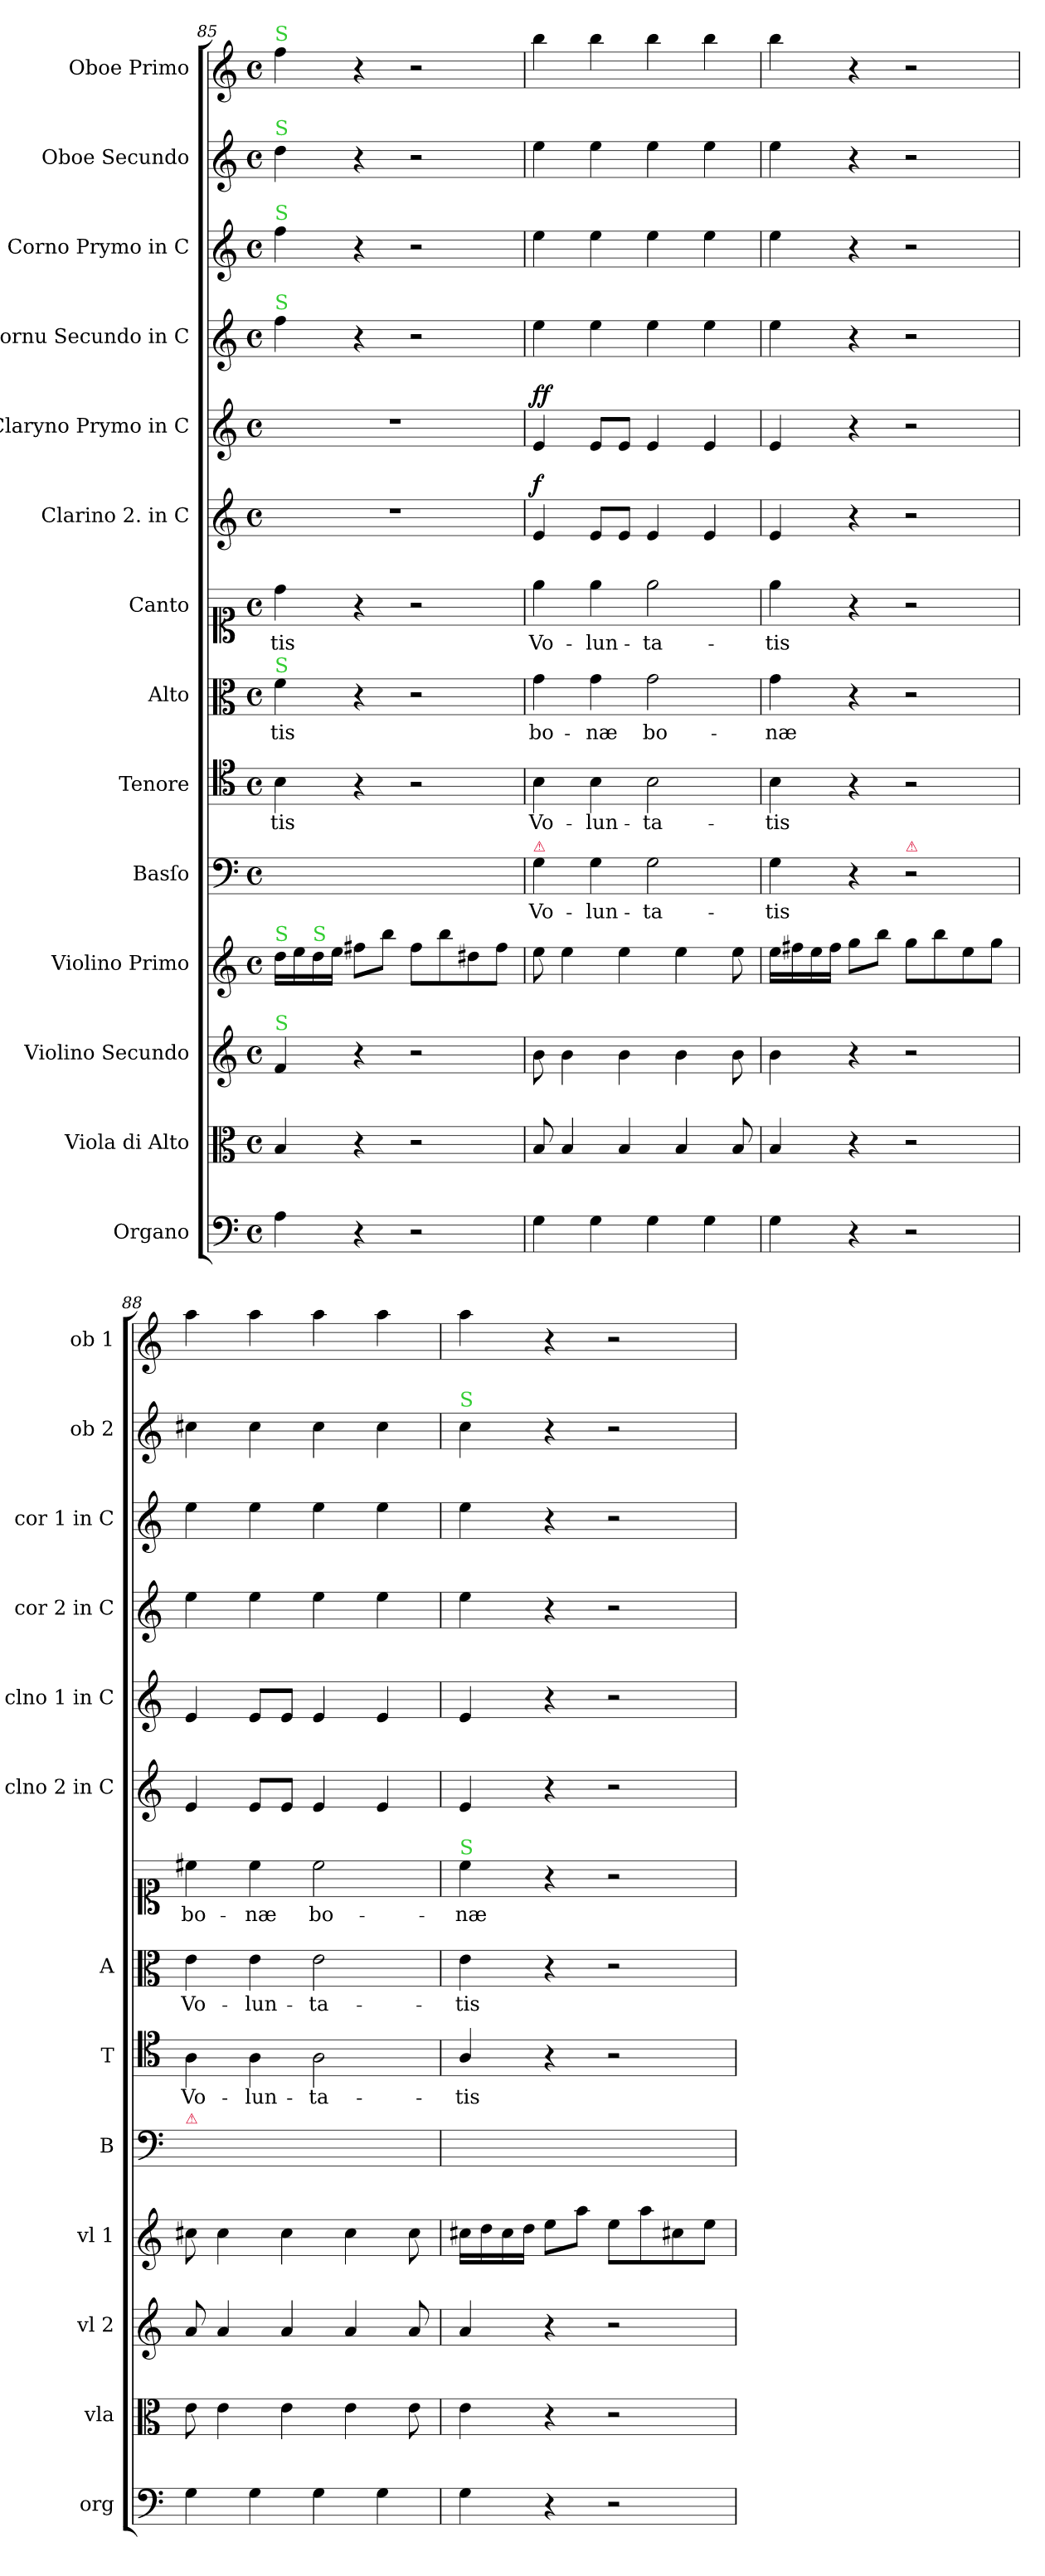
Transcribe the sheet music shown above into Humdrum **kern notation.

**kern	**kern	**kern	**kern	**kern	**text	**kern	**text	**kern	**text	**kern	**text	**kern	**dynam	**kern	**dynam	**kern	**kern	**kern	**kern
*part14	*part13	*part12	*part11	*part10	*part10	*part9	*part9	*part8	*part8	*part7	*part7	*part6	*part6	*part5	*part5	*part4	*part3	*part2	*part1
*staff14	*staff13	*staff12	*staff11	*staff10	*staff10	*staff9	*staff9	*staff8	*staff8	*staff7	*staff7	*staff6	*staff6	*staff5	*staff5	*staff4	*staff3	*staff2	*staff1
*I"Organo	*I"Viola di Alto	*I"Violino Secundo	*I"Violino Primo	*I"Basſo	*	*I"Tenore	*	*I"Alto	*	*I"Canto	*	*I"Clarino 2. in C	*	*I"Claryno Prymo in C	*	*I"Cornu Secundo in C	*I"Corno Prymo in C	*I"Oboe Secundo	*I"Oboe Primo
*I'org	*I'vla	*I'vl 2	*I'vl 1	*I'B	*	*I'T	*	*I'A	*	*	*	*I'clno 2 in C	*	*I'clno 1 in C	*	*I'cor 2 in C	*I'cor 1 in C	*I'ob 2	*I'ob 1
*clefF4	*clefC3	*clefG2	*clefG2	*clefF4	*	*clefC4	*	*clefC3	*	*clefC1	*	*clefG2	*	*clefG2	*	*clefG2	*clefG2	*clefG2	*clefG2
*k[]	*k[]	*k[]	*k[]	*k[]	*	*k[]	*	*k[]	*	*k[]	*	*k[]	*	*k[]	*	*k[]	*k[]	*k[]	*k[]
*C:	*C:	*C:	*C:	*C:	*	*C:	*	*C:	*	*C:	*	*C:	*	*C:	*	*C:	*C:	*C:	*C:
*M4/4	*M4/4	*M4/4	*M4/4	*M4/4	*	*M4/4	*	*M4/4	*	*M4/4	*	*M4/4	*	*M4/4	*	*M4/4	*M4/4	*M4/4	*M4/4
*met(c)	*met(c)	*met(c)	*met(c)	*met(c)	*	*met(c)	*	*met(c)	*	*met(c)	*	*met(c)	*	*met(c)	*	*met(c)	*met(c)	*met(c)	*met(c)
=85	=85	=85	=85	=85	=85	=85	=85	=85	=85	=85	=85	=85	=85	=85	=85	=85	=85	=85	=85
!	!	!	!	!	!	!	!	!	!	!	!	!	!	!	!	!	!	!	!LO:TX:a:color=limegreen:t=S
!	!	!	!	!	!	!	!	!	!	!	!	!	!	!	!	!	!	!LO:TX:a:color=limegreen:t=S	!
!	!	!	!	!	!	!	!	!	!	!	!	!	!	!	!	!	!LO:TX:a:color=limegreen:t=S	!	!
!	!	!	!	!	!	!	!	!	!	!	!	!	!	!	!	!LO:TX:a:color=limegreen:t=S	!	!	!
!	!	!	!	!	!	!	!	!LO:TX:a:color=limegreen:t=S	!	!	!	!	!	!	!	!	!	!	!
!	!	!	!LO:TX:a:color=limegreen:t=S	!	!	!	!	!	!	!	!	!	!	!	!	!	!	!	!
!	!	!LO:TX:a:color=limegreen:t=S	!	!	!	!	!	!	!	!	!	!	!	!	!	!	!	!	!
4A\	4B/	4f/	16dd\LL	4A\yy	-nae	4B\	-tis	4f\	-tis	4dd\	-tis	1r	.	1r	.	4ff\	4ff\	4dd\	4ff\
.	.	.	16ee\	.	.	.	.	.	.	.	.	.	.	.	.	.	.	.	.
!	!	!	!LO:TX:a:color=limegreen:t=S	!	!	!	!	!	!	!	!	!	!	!	!	!	!	!	!
.	.	.	16dd\	.	.	.	.	.	.	.	.	.	.	.	.	.	.	.	.
.	.	.	16ee\JJ	.	.	.	.	.	.	.	.	.	.	.	.	.	.	.	.
4r	4r	4r	8ff#X\L	4ryy	.	4r	.	4r	.	4r	.	.	.	.	.	4r	4r	4r	4r
.	.	.	8bb\J	.	.	.	.	.	.	.	.	.	.	.	.	.	.	.	.
2r	2r	2r	8ff#\L	2ryy	.	2r	.	2r	.	2r	.	.	.	.	.	2r	2r	2r	2r
.	.	.	8bb\	.	.	.	.	.	.	.	.	.	.	.	.	.	.	.	.
.	.	.	8dd#X\	.	.	.	.	.	.	.	.	.	.	.	.	.	.	.	.
.	.	.	8ff#\J	.	.	.	.	.	.	.	.	.	.	.	.	.	.	.	.
=86	=86	=86	=86	=86	=86	=86	=86	=86	=86	=86	=86	=86	=86	=86	=86	=86	=86	=86	=86
!	!	!	!	!LO:TX:a:color=crimson:t=⚠	!	!	!	!	!	!	!	!	!	!	!	!	!	!	!
!	!	!	!	!	!	!	!	!	!	!	!	!	!LO:DY:a	!	!LO:DY:a	!	!	!	!
4G\	8B/	8b\	8ee\	4G\	Vo-	4B\	Vo-	4g\	bo-	4ee\	Vo-	4e/	f	4e/	ff	4ee\	4ee\	4ee\	4bb\
.	4B/	4b\	4ee\	.	.	.	.	.	.	.	.	.	.	.	.	.	.	.	.
4G\	.	.	.	4G\	-lun-	4B\	-lun-	4g\	-næ	4ee\	-lun-	8e/L	.	8e/L	.	4ee\	4ee\	4ee\	4bb\
.	4B/	4b\	4ee\	.	.	.	.	.	.	.	.	8e/J	.	8e/J	.	.	.	.	.
4G\	.	.	.	2G\	-ta-	2B\	-ta-	2g\	bo-	2ee\	-ta-	4e/	.	4e/	.	4ee\	4ee\	4ee\	4bb\
.	4B/	4b\	4ee\	.	.	.	.	.	.	.	.	.	.	.	.	.	.	.	.
4G\	.	.	.	.	.	.	.	.	.	.	.	4e/	.	4e/	.	4ee\	4ee\	4ee\	4bb\
.	8B/	8b\	8ee\	.	.	.	.	.	.	.	.	.	.	.	.	.	.	.	.
=87	=87	=87	=87	=87	=87	=87	=87	=87	=87	=87	=87	=87	=87	=87	=87	=87	=87	=87	=87
4G\	4B/	4b\	16ee\LL	4G\	-tis	4B\	-tis	4g\	-næ	4ee\	-tis	4e/	.	4e/	.	4ee\	4ee\	4ee\	4bb\
.	.	.	16ff#X\	.	.	.	.	.	.	.	.	.	.	.	.	.	.	.	.
.	.	.	16ee\	.	.	.	.	.	.	.	.	.	.	.	.	.	.	.	.
.	.	.	16ff#\JJ	.	.	.	.	.	.	.	.	.	.	.	.	.	.	.	.
4r	4r	4r	8gg\L	4r	.	4r	.	4r	.	4r	.	4r	.	4r	.	4r	4r	4r	4r
.	.	.	8bb\J	.	.	.	.	.	.	.	.	.	.	.	.	.	.	.	.
!	!	!	!	!LO:TX:a:color=crimson:t=⚠	!	!	!	!	!	!	!	!	!	!	!	!	!	!	!
2r	2r	2r	8gg\L	2r	.	2r	.	2r	.	2r	.	2r	.	2r	.	2r	2r	2r	2r
.	.	.	8bb\	.	.	.	.	.	.	.	.	.	.	.	.	.	.	.	.
.	.	.	8ee\	.	.	.	.	.	.	.	.	.	.	.	.	.	.	.	.
.	.	.	8gg\J	.	.	.	.	.	.	.	.	.	.	.	.	.	.	.	.
=88	=88	=88	=88	=88	=88	=88	=88	=88	=88	=88	=88	=88	=88	=88	=88	=88	=88	=88	=88
!	!	!	!	!LO:TX:a:color=crimson:t=⚠	!	!	!	!	!	!	!	!	!	!	!	!	!	!	!
4G\	8e\	8a/	8cc#X\	4G\yy	Vo-	4A\	Vo-	4e\	Vo-	4cc#X\	bo-	4e/	.	4e/	.	4ee\	4ee\	4cc#X\	4aa\
.	4e\	4a/	4cc#\	.	.	.	.	.	.	.	.	.	.	.	.	.	.	.	.
4G\	.	.	.	4G\yy	-lun-	4A\	-lun-	4e\	-lun-	4cc#\	-næ	8e/L	.	8e/L	.	4ee\	4ee\	4cc#\	4aa\
.	4e\	4a/	4cc#\	.	.	.	.	.	.	.	.	8e/J	.	8e/J	.	.	.	.	.
4G\	.	.	.	2G\yy	-ta-	2A\	-ta-	2e\	-ta-	2cc#\	bo-	4e/	.	4e/	.	4ee\	4ee\	4cc#\	4aa\
.	4e\	4a/	4cc#\	.	.	.	.	.	.	.	.	.	.	.	.	.	.	.	.
4G\	.	.	.	.	.	.	.	.	.	.	.	4e/	.	4e/	.	4ee\	4ee\	4cc#\	4aa\
.	8e\	8a/	8cc#\	.	.	.	.	.	.	.	.	.	.	.	.	.	.	.	.
=89	=89	=89	=89	=89	=89	=89	=89	=89	=89	=89	=89	=89	=89	=89	=89	=89	=89	=89	=89
!	!	!	!	!	!	!	!	!	!	!	!	!	!	!	!	!	!	!LO:TX:a:color=limegreen:t=S	!
!	!	!	!	!	!	!	!	!	!	!LO:TX:a:color=limegreen:t=S	!	!	!	!	!	!	!	!	!
4G\	4e\	4a/	16cc#X\LL	4G\yy	-tis	4A/	-tis	4e\	-tis	4cc\	-næ	4e/	.	4e/	.	4ee\	4ee\	4cc\	4aa\
.	.	.	16dd\	.	.	.	.	.	.	.	.	.	.	.	.	.	.	.	.
.	.	.	16cc#\	.	.	.	.	.	.	.	.	.	.	.	.	.	.	.	.
.	.	.	16dd\JJ	.	.	.	.	.	.	.	.	.	.	.	.	.	.	.	.
4r	4r	4r	8ee\L	4ryy	.	4r	.	4r	.	4r	.	4r	.	4r	.	4r	4r	4r	4r
.	.	.	8aa\J	.	.	.	.	.	.	.	.	.	.	.	.	.	.	.	.
2r	2r	2r	8ee\L	2ryy	.	2r	.	2r	.	2r	.	2r	.	2r	.	2r	2r	2r	2r
.	.	.	8aa\	.	.	.	.	.	.	.	.	.	.	.	.	.	.	.	.
.	.	.	8cc#X\	.	.	.	.	.	.	.	.	.	.	.	.	.	.	.	.
.	.	.	8ee\J	.	.	.	.	.	.	.	.	.	.	.	.	.	.	.	.
=	=	=	=	=	=	=	=	=	=	=	=	=	=	=	=	=	=	=	=
*-	*-	*-	*-	*-	*-	*-	*-	*-	*-	*-	*-	*-	*-	*-	*-	*-	*-	*-	*-
